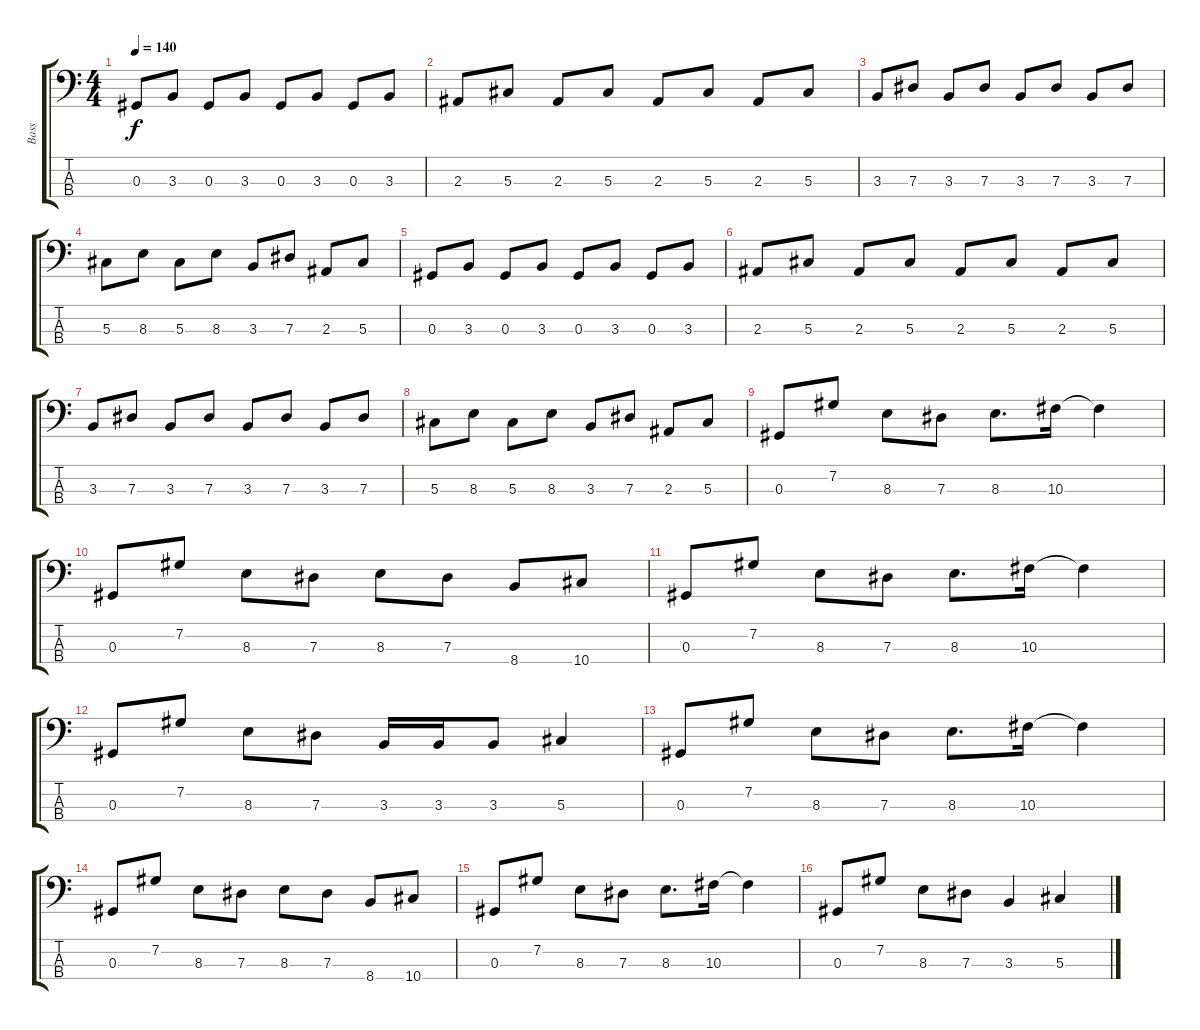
\track ("Bass" "Bass") {instrument electricbassfinger}
\staff {score tabs}
\tuning (Gb2 Db2 Ab1 Eb1) {hide}
\ts (4 4)
\tempo 140
\clef f4
\ks c
0.3.8{dy f} 3.3.8 0.3.8 3.3.8 0.3.8 3.3.8 0.3.8 3.3.8 |
2.3.8 5.3.8 2.3.8 5.3.8 2.3.8 5.3.8 2.3.8 5.3.8 |
3.3.8 7.3.8 3.3.8 7.3.8 3.3.8 7.3.8 3.3.8 7.3.8 |
5.3.8 8.3.8 5.3.8 8.3.8 3.3.8 7.3.8 2.3.8 5.3.8 |
0.3.8 3.3.8 0.3.8 3.3.8 0.3.8 3.3.8 0.3.8 3.3.8 |
2.3.8 5.3.8 2.3.8 5.3.8 2.3.8 5.3.8 2.3.8 5.3.8 |
3.3.8 7.3.8 3.3.8 7.3.8 3.3.8 7.3.8 3.3.8 7.3.8 |
5.3.8 8.3.8 5.3.8 8.3.8 3.3.8 7.3.8 2.3.8 5.3.8 |
0.3.8 7.2.8 8.3.8 7.3.8 8.3.8{d} 10.3.16 10.3{t}.4 |
0.3.8 7.2.8 8.3.8 7.3.8 8.3.8 7.3.8 8.4.8 10.4.8 |
0.3.8 7.2.8 8.3.8 7.3.8 8.3.8{d} 10.3.16 10.3{t}.4 |
0.3.8 7.2.8 8.3.8 7.3.8 3.3.16 3.3.16 3.3.8 5.3.4 |
0.3.8 7.2.8 8.3.8 7.3.8 8.3.8{d} 10.3.16 10.3{t}.4 |
0.3.8 7.2.8 8.3.8 7.3.8 8.3.8 7.3.8 8.4.8 10.4.8 |
0.3.8 7.2.8 8.3.8 7.3.8 8.3.8{d} 10.3.16 10.3{t}.4 |
0.3.8 7.2.8 8.3.8 7.3.8 3.3.4 5.3.4
